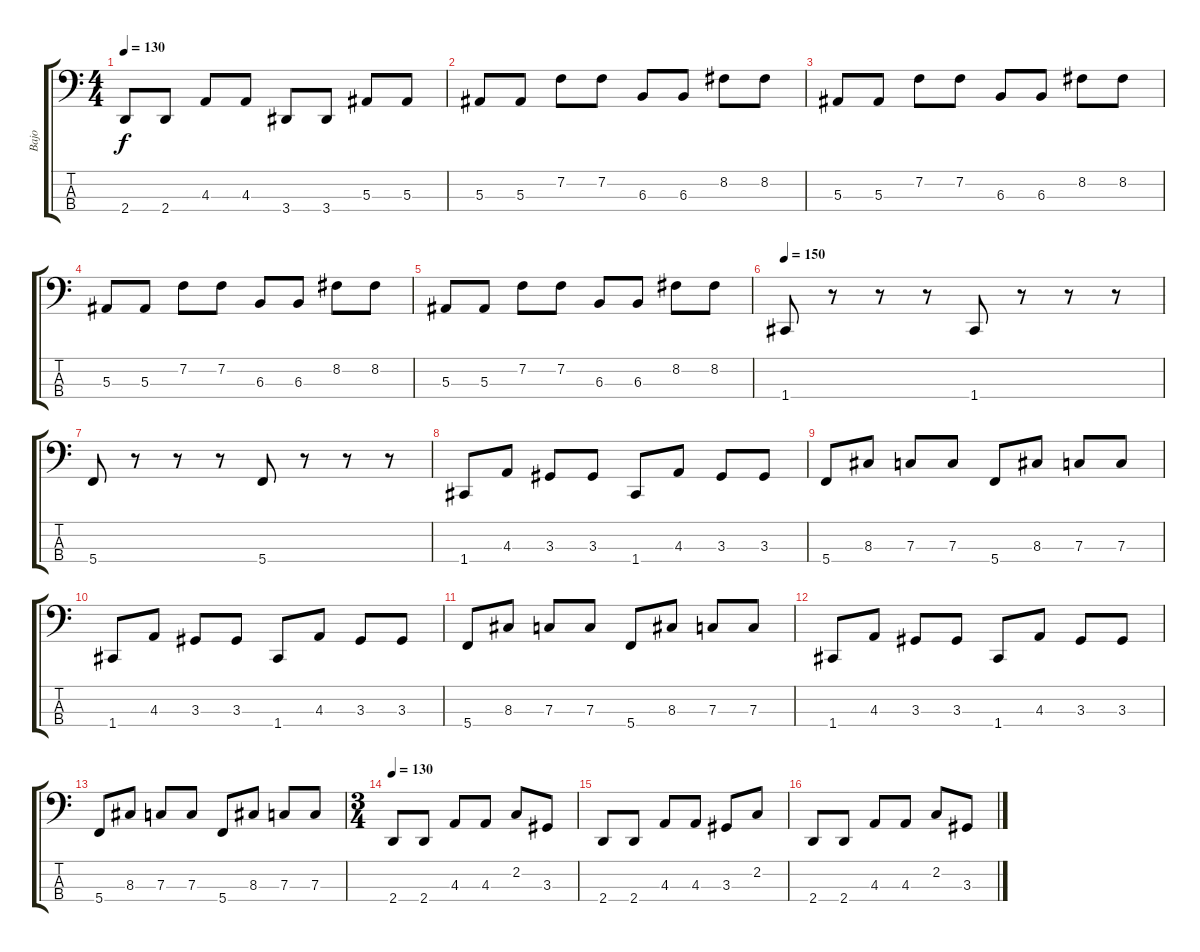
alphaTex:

\track ("Bajo" "Bajo") {instrument electricbassfinger}
\staff {score tabs}
\tuning (Eb2 Bb1 F1 C1) {hide}
\ts (4 4)
\tempo 130
\clef f4
\ks c
2.4.8{dy f} 2.4.8 4.3.8 4.3.8 3.4.8 3.4.8 5.3.8 5.3.8 |
5.3.8 5.3.8 7.2.8 7.2.8 6.3.8 6.3.8 8.2.8 8.2.8 |
5.3.8 5.3.8 7.2.8 7.2.8 6.3.8 6.3.8 8.2.8 8.2.8 |
5.3.8 5.3.8 7.2.8 7.2.8 6.3.8 6.3.8 8.2.8 8.2.8 |
5.3.8 5.3.8 7.2.8 7.2.8 6.3.8 6.3.8 8.2.8 8.2.8 |
\tempo 150
1.4.8 r.8 r.8 r.8 1.4.8 r.8 r.8 r.8 |
5.4.8 r.8 r.8 r.8 5.4.8 r.8 r.8 r.8 |
1.4.8 4.3.8 3.3.8 3.3.8 1.4.8 4.3.8 3.3.8 3.3.8 |
5.4.8 8.3.8 7.3.8 7.3.8 5.4.8 8.3.8 7.3.8 7.3.8 |
1.4.8 4.3.8 3.3.8 3.3.8 1.4.8 4.3.8 3.3.8 3.3.8 |
5.4.8 8.3.8 7.3.8 7.3.8 5.4.8 8.3.8 7.3.8 7.3.8 |
1.4.8 4.3.8 3.3.8 3.3.8 1.4.8 4.3.8 3.3.8 3.3.8 |
5.4.8 8.3.8 7.3.8 7.3.8 5.4.8 8.3.8 7.3.8 7.3.8 |
\ts (3 4)
\tempo 130
2.4.8 2.4.8 4.3.8 4.3.8 2.2.8 3.3.8 |
2.4.8 2.4.8 4.3.8 4.3.8 3.3.8 2.2.8 |
2.4.8 2.4.8 4.3.8 4.3.8 2.2.8 3.3.8
